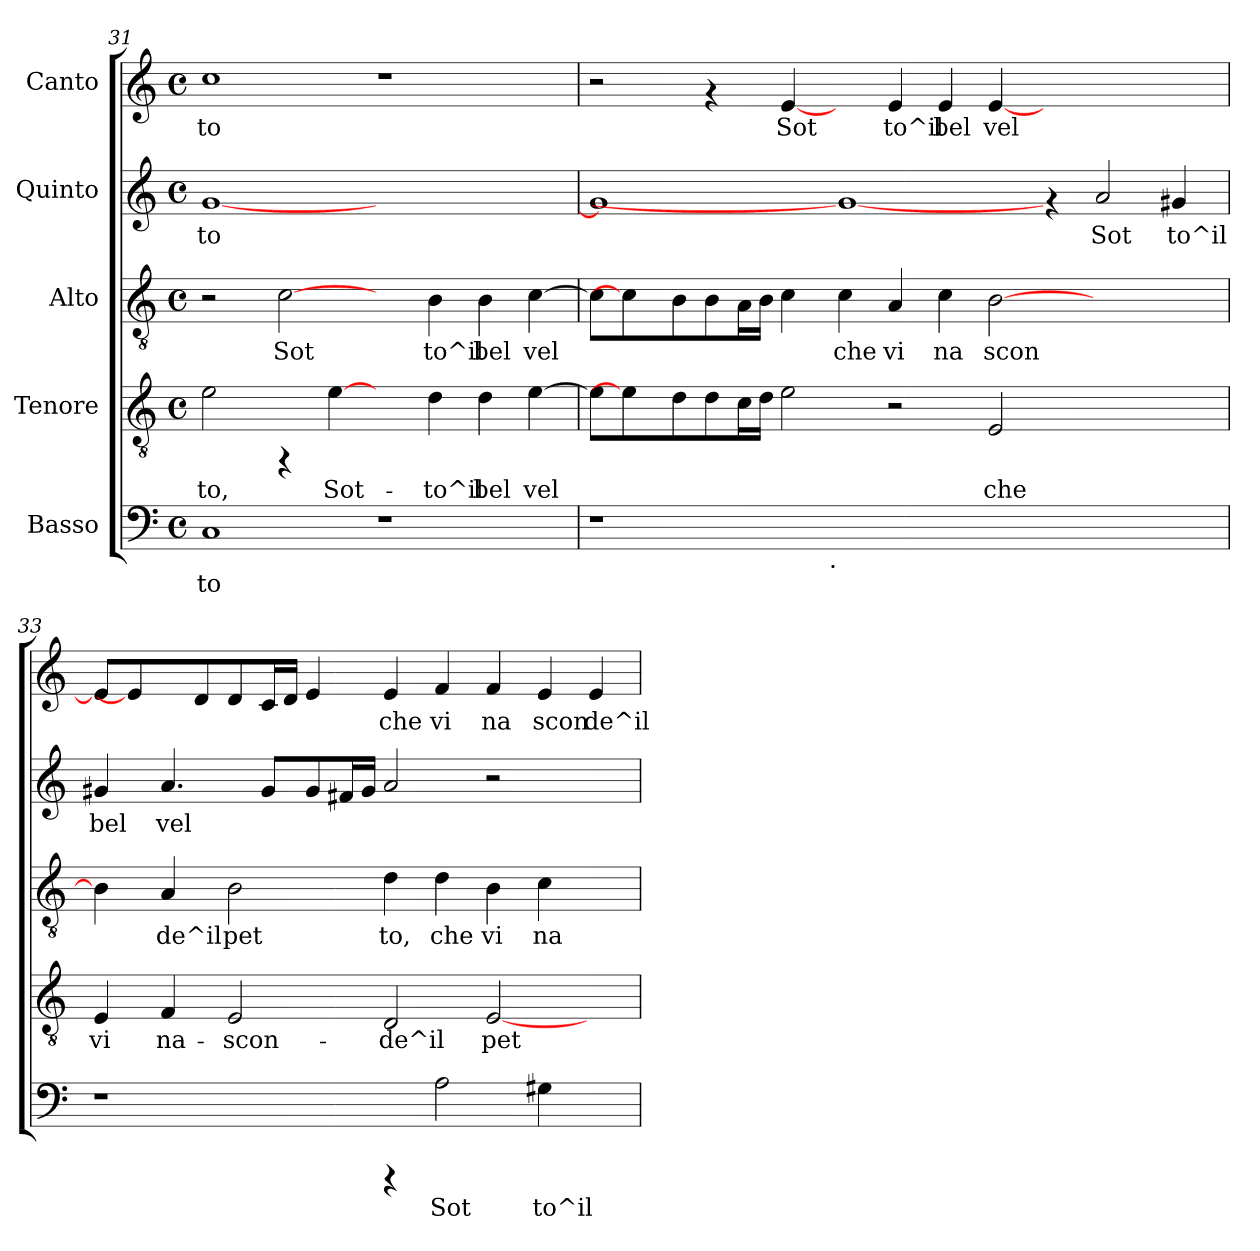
**kern	**text	**kern	**text	**kern	**text	**kern	**text	**kern	**text
*part5	*part5	*part4	*part4	*part3	*part3	*part2	*part2	*part1	*part1
*staff5	*staff5	*staff4	*staff4	*staff3	*staff3	*staff2	*staff2	*staff1	*staff1
*I"Basso	*	*I"Tenore	*	*I"Alto	*	*I"Quinto	*	*I"Canto	*
*clefF4	*	*clefGv2	*	*clefGv2	*	*clefG2	*	*clefG2	*
*k[]	*	*k[]	*	*k[]	*	*k[]	*	*k[]	*
*C:	*	*C:	*	*C:	*	*C:	*	*C:	*
*M4/4	*	*M4/4	*	*M4/4	*	*M4/4	*	*M4/4	*
*met(c)	*	*met(c)	*	*met(c)	*	*met(c)	*	*met(c)	*
=31	=31	=31	=31	=31	=31	=31	=31	=31	=31
!	!LO:LY:b:cj	!	!LO:LY:b:cj	!	!	!	!LO:LY:b:cj	!	!LO:LY:b:cj
1C	to	2e\	-to,	2r	.	[<1g	to	1cc	to
!	!	!	!	!	!LO:LY:b:cj	!	!	!	!
.	.	4rFF	.	[2c\	Sot	.	.	.	.
!	!	!	!LO:LY:b:cj	!	!	!	!	!	!
.	.	[4e\	Sot-	.	.	.	.	.	.
1r	.	4ryy	.	4ryy	.	1ryy	.	1r	.
!	!	!	!LO:LY:b:cj	!	!LO:LY:b:cj	!	!	!	!
.	.	4d\	-to^il	4B\	to^il	.	.	.	.
!	!	!	!LO:LY:b:cj	!	!LO:LY:b:cj	!	!	!	!
.	.	4d\	bel	4B\	bel	.	.	.	.
!	!	!	!LO:LY:b:cj	!	!LO:LY:b:cj	!	!	!	!
.	.	[>4e\	vel	[>4c\	vel	.	.	.	.
=32	=32	=32	=32	=32	=32	=32	=32	=32	=32
!	!	!	!LO:LY:b:cj	!	!LO:LY:b:cj	!	!LO:LY:b:cj	!	!
*^	*	*	*	*	*	*	*	*	*
1r	2ryy	.	8e\L]	.	8c\L]	.	1g]	.	2r	.
.	.	.	4e\]	.	4c\]	.	.	.	.	.
!	!	!	!	!LO:LY:b:cj	!	!LO:LY:b:cj	!	!	!	!
.	.	.	8d\	.	8B\	.	.	.	.	.
!	!	!	!	!LO:LY:b:cj	!	!LO:LY:b:cj	!	!	!	!
.	4ryy	.	8d\	.	8B\	.	.	.	4rf	.
!	!	!	!	!LO:LY:b:cj	!	!LO:LY:b:cj	!	!	!	!
.	.	.	16c\	.	16A\	.	.	.	.	.
!	!	!	!	!LO:LY:b:cj	!	!LO:LY:b:cj	!	!	!	!
.	.	.	16d\J	.	16B\J	.	.	.	.	.
!	!	!	!	!LO:LY:b:cj	!	!LO:LY:b:cj	!	!	!	!LO:LY:b:cj
.	8...ryy	.	2e\	.	4c\	.	.	.	[4e/	Sot
!	!LO:TX:b:t=.	!	!	!	!	!	!	!	!	!
.	1ryy	.	.	.	.	.	.	.	.	.
!	!	!	!	!	!	!LO:LY:b:cj	!	!	!	!
0ryy	.	.	.	.	4c\	che	1g_	.	4ryy	.
!	!	!	!	!	!	!LO:LY:b:cj	!	!	!	!LO:LY:b:cj
.	.	.	2r	.	4A/	vi	.	.	4e/	to^il
!	!	!	!	!	!	!LO:LY:b:cj	!	!	!	!LO:LY:b:cj
.	.	.	.	.	4c\	na	.	.	4e/	bel
!	!	!	!	!LO:LY:b:cj	!	!LO:LY:b:cj	!	!	!	!LO:LY:b:cj
.	.	.	2E/	che	[>2B\	scon	.	.	[<4e/	vel
.	1ryy	.	.	.	.	.	.	.	.	.
.	.	.	.	.	.	.	4rf	.	1ryy	.
!	!	!	!	!	!	!	!	!LO:LY:b:cj	!	!
.	.	.	2.ryy	.	2.ryy	.	2a/	Sot	.	.
!	!	!	!	!	!	!	!	!LO:LY:b:cj	!	!
.	.	.	.	.	.	.	4g#X/	to^il	.	.
.	64ryy	.	.	.	.	.	.	.	.	.
=33	=33	=33	=33	=33	=33	=33	=33	=33	=33	=33
!	!	!	!	!LO:LY:b:cj	!	!LO:LY:b:cj	!	!LO:LY:b:cj	!	!LO:LY:b:cj
*v	*v	*	*	*	*	*	*	*	*	*
1r	.	4E/	vi	4B\]	.	4g#X/	bel	8e/L]	.
.	.	.	.	.	.	.	.	4e/]	.
!	!	!	!LO:LY:b:cj	!	!LO:LY:b:cj	!	!LO:LY:b:cj	!	!
.	.	4F/	na-	4A/	de^il	4.a/	vel	.	.
!	!	!	!	!	!	!	!	!	!LO:LY:b:cj
.	.	.	.	.	.	.	.	8d/	.
!	!	!	!LO:LY:b:cj	!	!LO:LY:b:cj	!	!	!	!LO:LY:b:cj
.	.	2E/	-scon-	2B\	pet	.	.	8d/	.
!	!	!	!	!	!	!	!LO:LY:b:cj	!	!LO:LY:b:cj
.	.	.	.	.	.	8g#/L	.	16c/	.
!	!	!	!	!	!	!	!	!	!LO:LY:b:cj
.	.	.	.	.	.	.	.	16d/J	.
!	!	!	!	!	!	!	!LO:LY:b:cj	!	!LO:LY:b:cj
.	.	.	.	.	.	8g#/	.	4e/	.
!	!	!	!	!	!	!	!LO:LY:b:cj	!	!
.	.	.	.	.	.	16f#X/	.	.	.
!	!	!	!	!	!	!	!LO:LY:b:cj	!	!
.	.	.	.	.	.	16g#/J	.	.	.
!	!	!	!LO:LY:b:cj	!	!LO:LY:b:cj	!	!LO:LY:b:cj	!	!LO:LY:b:cj
4rCCC	.	2D/	-de^il	4d\	to,	2a/	.	4e/	che
!	!LO:LY:b:cj	!	!	!	!LO:LY:b:cj	!	!	!	!LO:LY:b:cj
2A\	Sot	.	.	4d\	che	.	.	4f/	vi
!	!	!	!LO:LY:b:cj	!	!LO:LY:b:cj	!	!	!	!LO:LY:b:cj
.	.	[<2E/	pet-	4B\	vi	2r	.	4f/	na
!	!LO:LY:b:cj	!	!	!	!LO:LY:b:cj	!	!	!	!LO:LY:b:cj
4G#X\	to^il	.	.	4c\	na	.	.	4e/	scon
!	!	!	!	!	!	!	!	!	!LO:LY:b:cj
4ryy	.	4ryy	.	4ryy	.	4ryy	.	4e/	de^il
=	=	=	=	=	=	=	=	=	=
*-	*-	*-	*-	*-	*-	*-	*-	*-	*-
